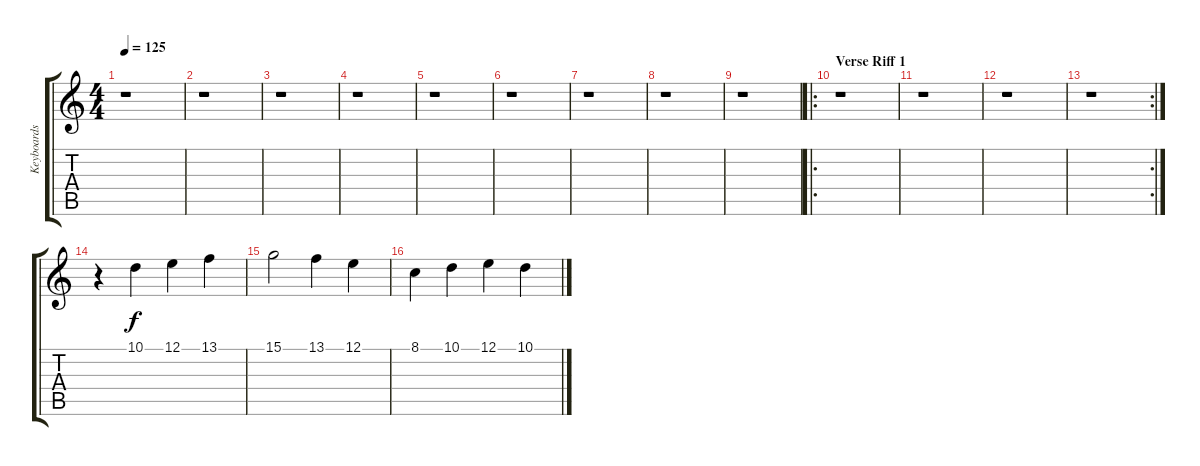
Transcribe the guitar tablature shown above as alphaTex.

\track ("Keyboards 2" "Keyboards ") {instrument stringensemble1}
\staff {score tabs}
\tuning (E4 B3 G3 D3 A2 E2) {hide}
\ts (4 4)
\tempo 125
\clef g2
\ks c
r.1{dy f} |
r.1 |
r.1 |
r.1 |
r.1 |
r.1 |
r.1 |
r.1 |
r.1 |
\ro
\section ("" "Verse Riff 1")
r.1 |
r.1 |
r.1 |
\rc 2
r.1 |
r.4 10.1.4 12.1.4 13.1.4 |
15.1.2 13.1.4 12.1.4 |
8.1.4 10.1.4 12.1.4 10.1.4
